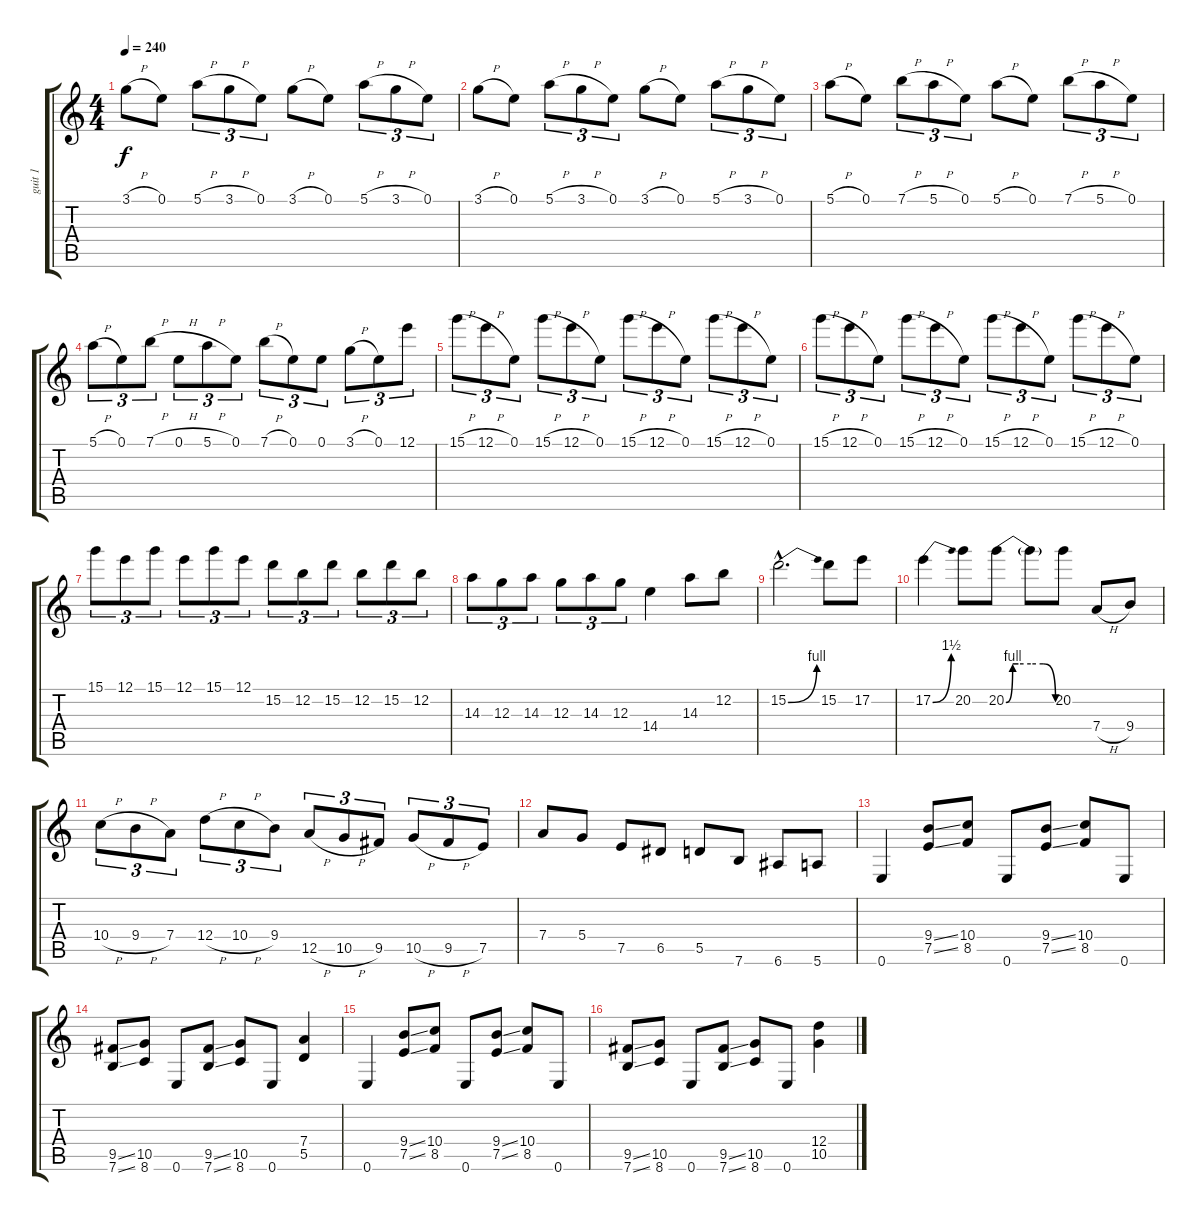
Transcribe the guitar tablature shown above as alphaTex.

\track ("guit 1" "guit 1") {instrument distortionguitar}
\staff {score tabs}
\tuning (E4 B3 G3 D3 A2 E2) {hide}
\ts (4 4)
\tempo 240
\clef g2
\ks c
3.1{h}.8{dy f} 0.1.8 5.1{h}.8{tu (3 2)} 3.1{h}.8{tu (3 2)} 0.1.8{tu (3 2)} 3.1{h}.8 0.1.8 5.1{h}.8{tu (3 2)} 3.1{h}.8{tu (3 2)} 0.1.8{tu (3 2)} |
3.1{h}.8 0.1.8 5.1{h}.8{tu (3 2)} 3.1{h}.8{tu (3 2)} 0.1.8{tu (3 2)} 3.1{h}.8 0.1.8 5.1{h}.8{tu (3 2)} 3.1{h}.8{tu (3 2)} 0.1.8{tu (3 2)} |
5.1{h}.8 0.1.8 7.1{h}.8{tu (3 2)} 5.1{h}.8{tu (3 2)} 0.1.8{tu (3 2)} 5.1{h}.8 0.1.8 7.1{h}.8{tu (3 2)} 5.1{h}.8{tu (3 2)} 0.1.8{tu (3 2)} |
5.1{h}.8{tu (3 2)} 0.1.8{tu (3 2)} 7.1{h}.8{tu (3 2)} 0.1{h}.8{tu (3 2)} 5.1{h}.8{tu (3 2)} 0.1.8{tu (3 2)} 7.1{h}.8{tu (3 2)} 0.1.8{tu (3 2)} 0.1.8{tu (3 2)} 3.1{h}.8{tu (3 2)} 0.1.8{tu (3 2)} 12.1.8{tu (3 2)} |
15.1{h}.8{tu (3 2)} 12.1{h}.8{tu (3 2)} 0.1.8{tu (3 2)} 15.1{h}.8{tu (3 2)} 12.1{h}.8{tu (3 2)} 0.1.8{tu (3 2)} 15.1{h}.8{tu (3 2)} 12.1{h}.8{tu (3 2)} 0.1.8{tu (3 2)} 15.1{h}.8{tu (3 2)} 12.1{h}.8{tu (3 2)} 0.1.8{tu (3 2)} |
15.1{h}.8{tu (3 2)} 12.1{h}.8{tu (3 2)} 0.1.8{tu (3 2)} 15.1{h}.8{tu (3 2)} 12.1{h}.8{tu (3 2)} 0.1.8{tu (3 2)} 15.1{h}.8{tu (3 2)} 12.1{h}.8{tu (3 2)} 0.1.8{tu (3 2)} 15.1{h}.8{tu (3 2)} 12.1{h}.8{tu (3 2)} 0.1.8{tu (3 2)} |
15.1.8{tu (3 2)} 12.1.8{tu (3 2)} 15.1.8{tu (3 2)} 12.1.8{tu (3 2)} 15.1.8{tu (3 2)} 12.1.8{tu (3 2)} 15.2.8{tu (3 2)} 12.2.8{tu (3 2)} 15.2.8{tu (3 2)} 12.2.8{tu (3 2)} 15.2.8{tu (3 2)} 12.2.8{tu (3 2)} |
14.3.8{tu (3 2)} 12.3.8{tu (3 2)} 14.3.8{tu (3 2)} 12.3.8{tu (3 2)} 14.3.8{tu (3 2)} 12.3.8{tu (3 2)} 14.4.4 14.3.8 12.2.8 |
15.2{be (bend 0 0 60 4) hac}.2{d} 15.2.8 17.2.8 |
17.2{be (bend 0 0 60 6)}.4 20.2.8 20.2{be (custom 0 0 8 4 15 4 30 4 45 4 60 0)}.8 20.2{t}.8 20.2.8 7.4{h}.8 9.4.8 |
10.4{h}.8{tu (3 2)} 9.4{h}.8{tu (3 2)} 7.4.8{tu (3 2)} 12.4{h}.8{tu (3 2)} 10.4{h}.8{tu (3 2)} 9.4.8{tu (3 2)} 12.5{h}.8{tu (3 2)} 10.5{h}.8{tu (3 2)} 9.5.8{tu (3 2)} 10.5{h}.8{tu (3 2)} 9.5{h}.8{tu (3 2)} 7.5.8{tu (3 2)} |
7.4.8 5.4.8 7.5.8 6.5.8 5.5.8 7.6.8 6.6.8 5.6.8 |
0.6.4 (9.4{ss} 7.5{ss}).8 (10.4 8.5).8 0.6.8 (9.4{ss} 7.5{ss}).8 (10.4 8.5).8 0.6.8 |
(9.5{ss} 7.6{ss}).8 (10.5 8.6).8 0.6.8 (9.5{ss} 7.6{ss}).8 (10.5 8.6).8 0.6.8 (7.4 5.5).4 |
0.6.4 (9.4{ss} 7.5{ss}).8 (10.4 8.5).8 0.6.8 (9.4{ss} 7.5{ss}).8 (10.4 8.5).8 0.6.8 |
(9.5{ss} 7.6{ss}).8 (10.5 8.6).8 0.6.8 (9.5{ss} 7.6{ss}).8 (10.5 8.6).8 0.6.8 (12.4 10.5).4
